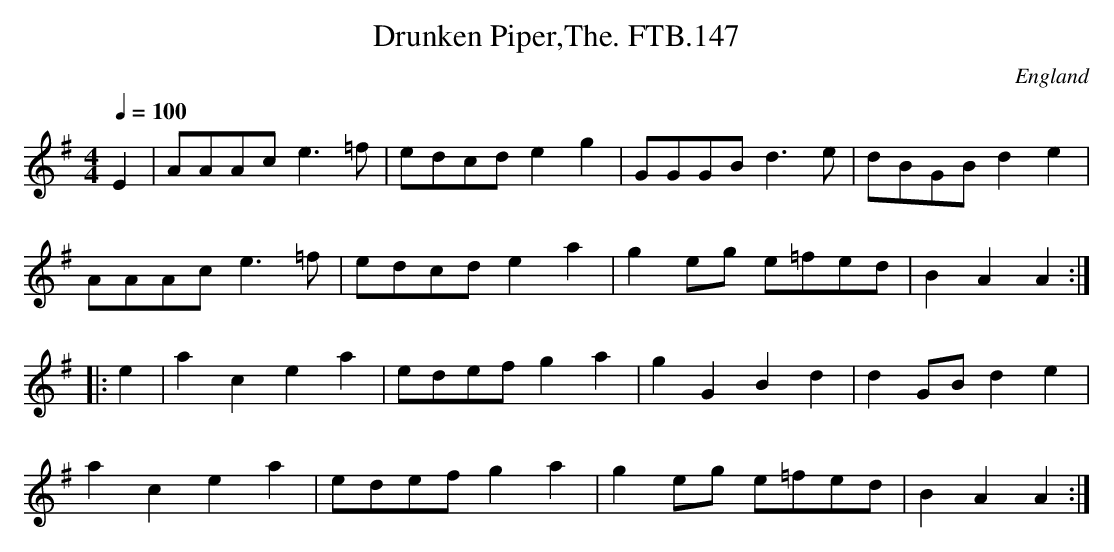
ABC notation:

X:1
T:Drunken Piper,The. FTB.147
M:4/4
L:1/4
Q:100
O:England
K:G major
E|A/A/A/c/ e>=f|e/d/c/d/ eg|G/G/G/B/ d>e|d/B/G/B/ de|
A/A/A/c/ e>=f|e/d/c/d/ ea|ge/g/ e/=f/e/d/|BAA:|
|:e|ac ea|e/d/e/f/ ga|gG Bd|dG/B/ de|
ac ea|e/d/e/f/ ga|ge/g/ e/=f/e/d/|BAA:|
